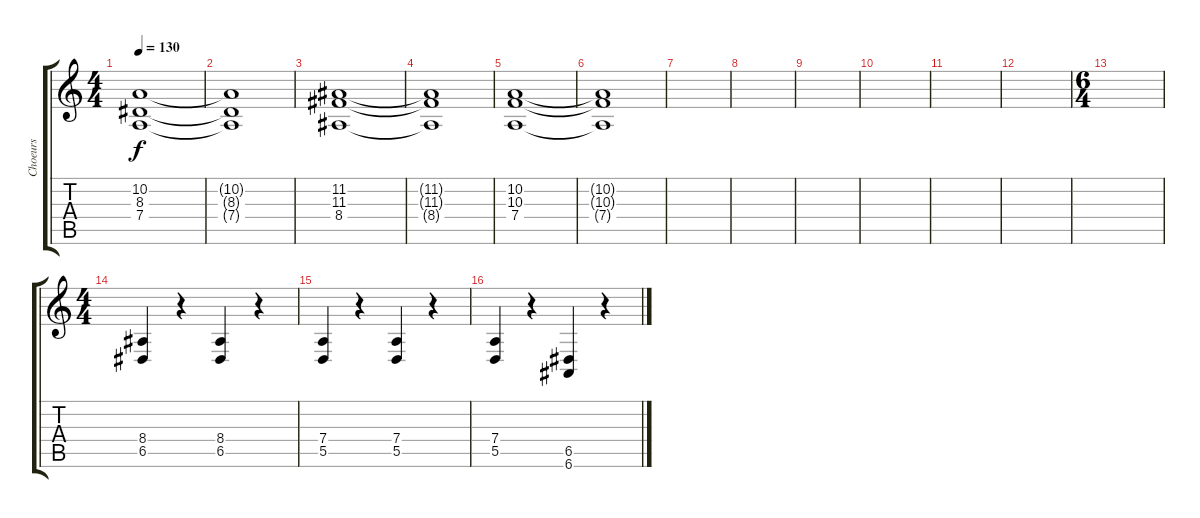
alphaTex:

\track ("Choeurs" "Choeurs") {instrument choiraahs}
\staff {score tabs}
\tuning (E4 B3 G3 D3 A2 E2) {hide}
\ts (4 4)
\tempo 130
\clef g2
\ks c
(10.2 8.3 7.4).1{dy f} |
(10.2{t} 8.3{t} 7.4{t}).1 |
(11.2 11.3 8.4).1 |
(11.2{t} 11.3{t} 8.4{t}).1 |
(10.2 10.3 7.4).1 |
(10.2{t} 10.3{t} 7.4{t}).1 |
|
|
|
|
|
|
\ts (6 4)
|
\ts (4 4)
(8.4 6.5).4 r.4 (8.4 6.5).4 r.4 |
(7.4 5.5).4 r.4 (7.4 5.5).4 r.4 |
(7.4 5.5).4 r.4 (6.5 6.6).4 r.4
